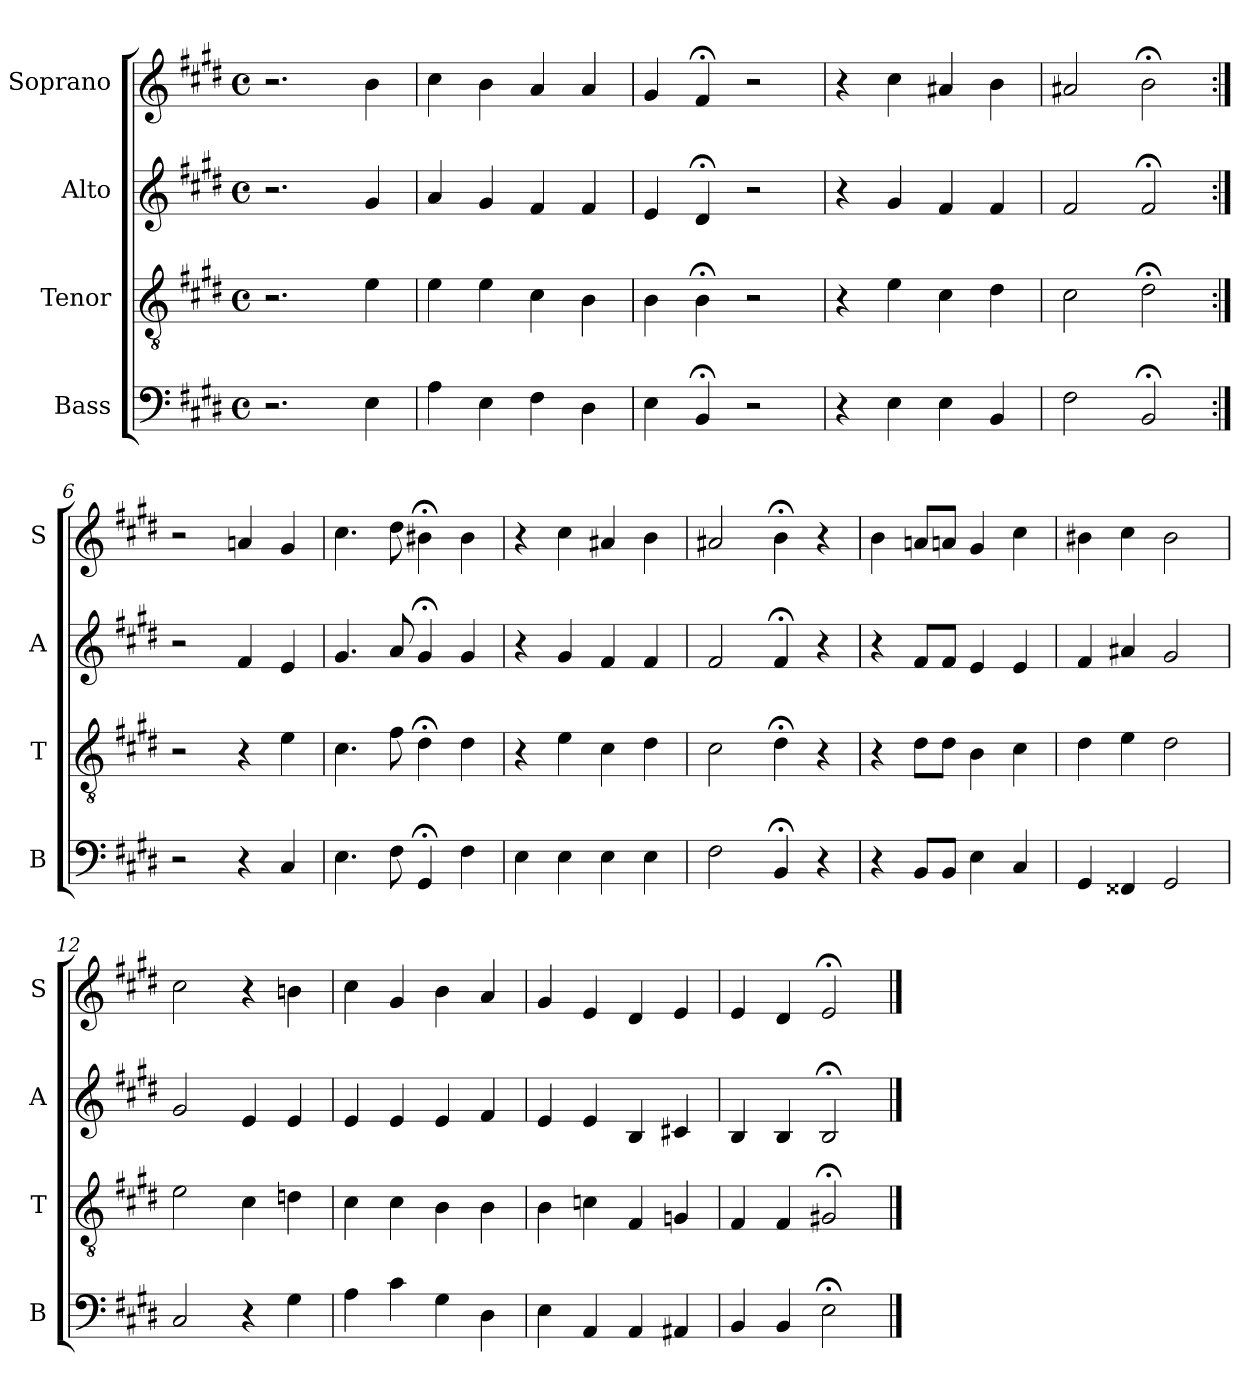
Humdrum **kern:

**kern	**kern	**kern	**kern
*part4	*part3	*part2	*part1
*staff4	*staff3	*staff2	*staff1
*I"Bass	*I"Tenor	*I"Alto	*I"Soprano
*I'B	*I'T	*I'A	*I'S
*clefF4	*clefGv2	*clefG2	*clefG2
*k[f#c#g#d#]	*k[f#c#g#d#]	*k[f#c#g#d#]	*k[f#c#g#d#]
*E:	*E:	*E:	*E:
*M4/4	*M4/4	*M4/4	*M4/4
*met(c)	*met(c)	*met(c)	*met(c)
*MM100	*MM100	*MM100	*MM100
=1	=1	=1	=1
2.r	2.r	2.r	2.r
4E	4e	4g#	4b
=2	=2	=2	=2
4A	4e	4a	4cc#
4E	4e	4g#	4b
4F#	4c#	4f#	4a
4D#	4B	4f#	4a
=3	=3	=3	=3
4E	4B	4e	4g#
4BB;<	4B;<	4d#;<	4f#;<
2r	2r	2r	2r
=4	=4	=4	=4
4r	4r	4r	4r
4E	4e	4g#	4cc#
4E	4c#	4f#	4a#X
4BB	4d#	4f#	4b
=5	=5	=5	=5
2F#	2c#	2f#	2a#X
2BB;<	2d#;<	2f#;<	2b;<
=6:|!	=6:|!	=6:|!	=6:|!
2r	2r	2r	2r
4r	4r	4f#	4an
4C#	4e	4e	4g#
=7	=7	=7	=7
4.E	4.c#	4.g#	4.cc#
8F#	8f#	8a	8dd#
4GG#;<	4d#;<	4g#;<	4b#X;<
4F#	4d#	4g#	4b#
=	=	=	=
4E	4r	4r	4r
4E	4e	4g#	4cc#
4E	4c#	4f#	4a#X
4E	4d#	4f#	4b
=9	=9	=9	=9
2F#	2c#	2f#	2a#X
4BB;<	4d#;<	4f#;<	4b;<
4r	4r	4r	4r
=10	=10	=10	=10
4r	4r	4r	4b
8BBL	8d#L	8f#L	8anL
8BBJ	8d#J	8f#J	8anJ
4E	4B	4e	4g#
4C#	4c#	4e	4cc#
=11	=11	=11	=11
4GG#	4d#	4f#	4b#X
4FF##X	4e	4a#X	4cc#
2GG#	2d#	2g#	2b#
=12	=12	=12	=12
2C#	2e	2g#	2cc#
4r	4c#	4e	4r
4G#	4dn	4e	4bn
=13	=13	=13	=13
4A	4c#	4e	4cc#
4c#	4c#	4e	4g#
4G#	4B	4e	4b
4D#	4B	4f#	4a
=14	=14	=14	=14
4E	4B	4e	4g#
4AA	4cn	4e	4e
4AA	4F#	4B	4d#
4AA#X	4Gn	4c#X	4e
=15	=15	=15	=15
4BB	4F#	4B	4e
4BB	4F#	4B	4d#
2E;<	2G#X;<	2B;<	2e;<
==	==	==	==
*-	*-	*-	*-
